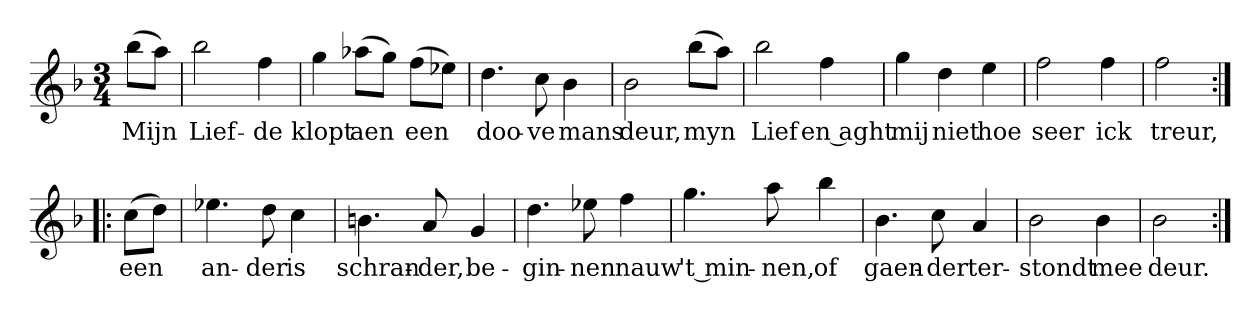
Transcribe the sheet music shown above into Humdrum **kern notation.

**kern	**text
*part1	*part1
*staff1	*staff1
*clefG2	*
*k[b-]	*
*B-:lyd	*
*M3/4	*
*MM120	*
=	=
(8bb-\L	Mijn
8aa\J)	.
=1	=1
2bb-	Lief-
4ff	-de
=2	=2
4gg	klopt
(8aa-X\L	aen
8gg\J)	.
(8ff\L	een
8ee-X\J)	.
=3	=3
4.dd	doo-
8cc	-ve
4b-	mans
=4	=4
2b-	deur,
(8bb-\L	myn
8aa\J)	.
=5	=5
2bb-	Lief
4ff	en aght
=6	=6
4gg	mij
4dd	niet
4ee	hoe
=7	=7
2ff	seer
4ff	ick
=8	=8
2ff	treur,
=:|!|:	=:|!|:
(8cc\L	een
8dd\J)	.
=9	=9
4.ee-X	an-
8dd	-der
4cc	is
=10	=10
4.bn	schran-
8a	-der,
4g	be-
=11	=11
4.dd	-gin-
8ee-X	-nen
4ff	nauw
=12	=12
4.gg	't min-
8aa	-nen,
4bb-	of
=13	=13
4.b-	gaen-
8cc	-der
4a	ter-
=14	=14
2b-	-stondt
4b-	mee
=15	=15
2b-	deur.
=:|!	=:|!
*-	*-
